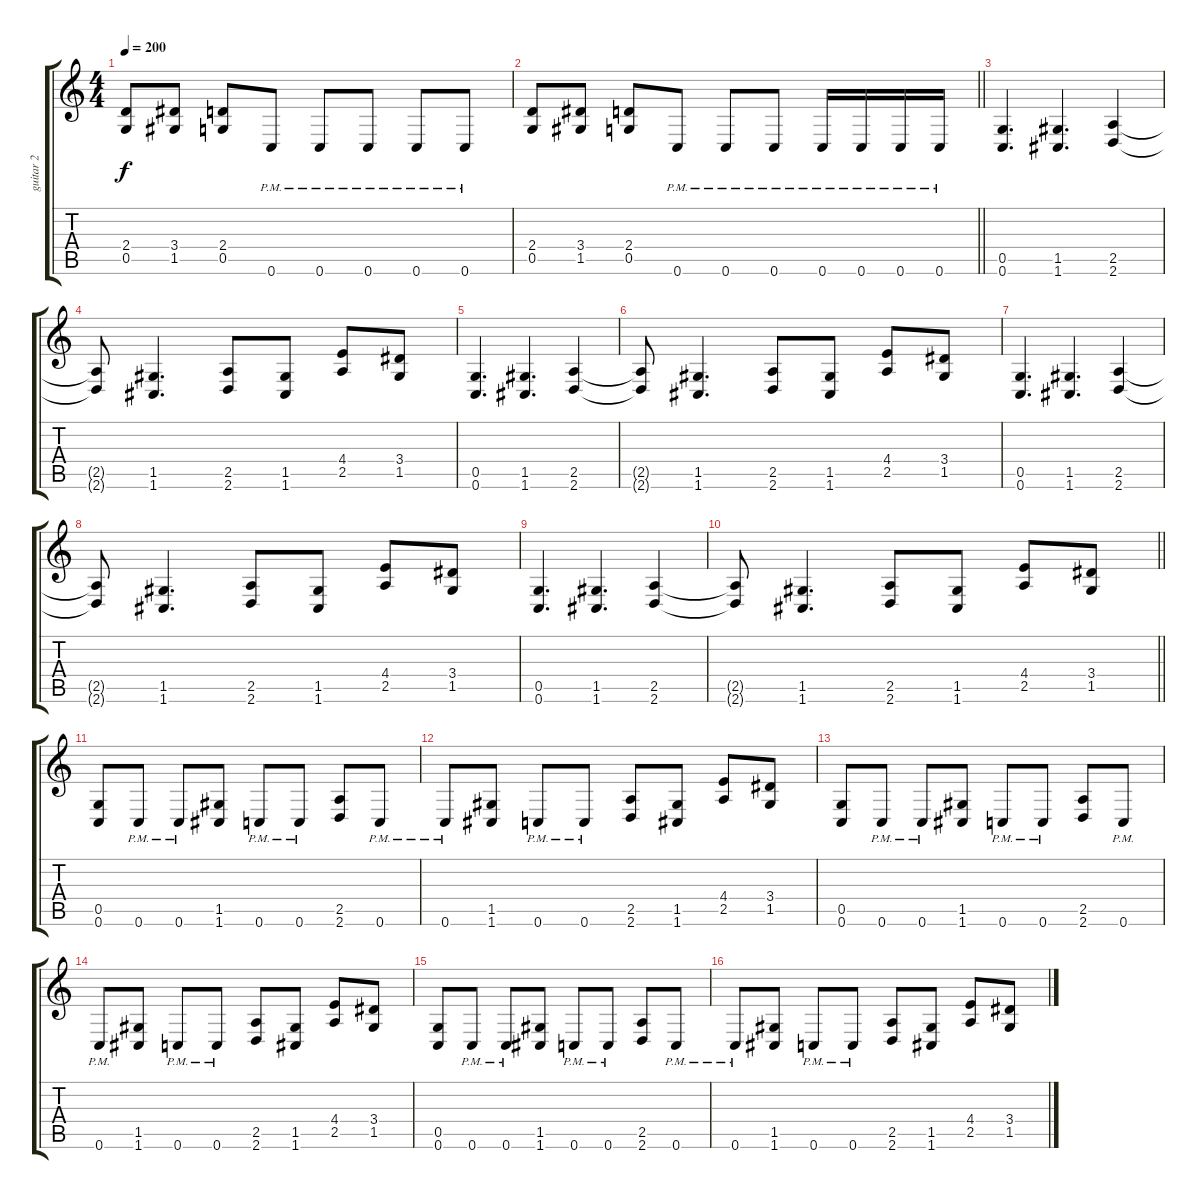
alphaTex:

\track ("guitar 2" "guitar 2") {instrument distortionguitar}
\staff {score tabs}
\tuning (D4 A3 F3 C3 G2 C2) {hide}
\ts (4 4)
\tempo 200
\clef g2
\ks c
(2.4 0.5).8{dy f} (3.4 1.5).8 (2.4 0.5).8 0.6{pm}.8 0.6{pm}.8 0.6{pm}.8 0.6{pm}.8 0.6{pm}.8 |
\barLineRight lightlight
(2.4 0.5).8 (3.4 1.5).8 (2.4 0.5).8 0.6{pm}.8 0.6{pm}.8 0.6{pm}.8 0.6{pm}.16 0.6{pm}.16 0.6{pm}.16 0.6{pm}.16 |
(0.5 0.6).4{d} (1.5 1.6).4{d} (2.5 2.6).4 |
(2.5{t} 2.6{t}).8 (1.5 1.6).4{d} (2.5 2.6).8 (1.5 1.6).8 (4.4 2.5).8 (3.4 1.5).8 |
(0.5 0.6).4{d} (1.5 1.6).4{d} (2.5 2.6).4 |
(2.5{t} 2.6{t}).8 (1.5 1.6).4{d} (2.5 2.6).8 (1.5 1.6).8 (4.4 2.5).8 (3.4 1.5).8 |
(0.5 0.6).4{d} (1.5 1.6).4{d} (2.5 2.6).4 |
(2.5{t} 2.6{t}).8 (1.5 1.6).4{d} (2.5 2.6).8 (1.5 1.6).8 (4.4 2.5).8 (3.4 1.5).8 |
(0.5 0.6).4{d} (1.5 1.6).4{d} (2.5 2.6).4 |
\barLineRight lightlight
(2.5{t} 2.6{t}).8 (1.5 1.6).4{d} (2.5 2.6).8 (1.5 1.6).8 (4.4 2.5).8 (3.4 1.5).8 |
(0.5 0.6).8 0.6{pm}.8 0.6{pm}.8 (1.5 1.6).8 0.6{pm}.8 0.6{pm}.8 (2.5 2.6).8 0.6{pm}.8 |
0.6{pm}.8 (1.5 1.6).8 0.6{pm}.8 0.6{pm}.8 (2.5 2.6).8 (1.5 1.6).8 (4.4 2.5).8 (3.4 1.5).8 |
(0.5 0.6).8 0.6{pm}.8 0.6{pm}.8 (1.5 1.6).8 0.6{pm}.8 0.6{pm}.8 (2.5 2.6).8 0.6{pm}.8 |
0.6{pm}.8 (1.5 1.6).8 0.6{pm}.8 0.6{pm}.8 (2.5 2.6).8 (1.5 1.6).8 (4.4 2.5).8 (3.4 1.5).8 |
(0.5 0.6).8 0.6{pm}.8 0.6{pm}.8 (1.5 1.6).8 0.6{pm}.8 0.6{pm}.8 (2.5 2.6).8 0.6{pm}.8 |
0.6{pm}.8 (1.5 1.6).8 0.6{pm}.8 0.6{pm}.8 (2.5 2.6).8 (1.5 1.6).8 (4.4 2.5).8 (3.4 1.5).8
